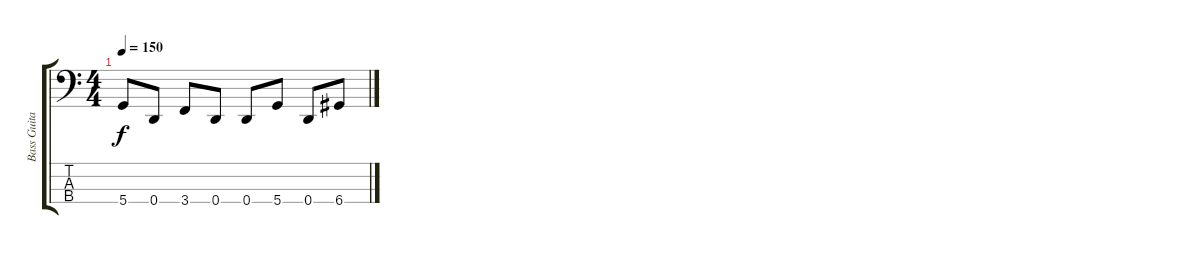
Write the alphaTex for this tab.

\track ("Bass Guitar" "Bass Guita") {instrument electricbasspick}
\staff {score tabs}
\tuning (F2 C2 G1 D1) {hide}
\ts (4 4)
\tempo 150
\clef f4
\ks c
5.4.8{dy f} 0.4.8 3.4.8 0.4.8 0.4.8 5.4.8 0.4.8 6.4.8
